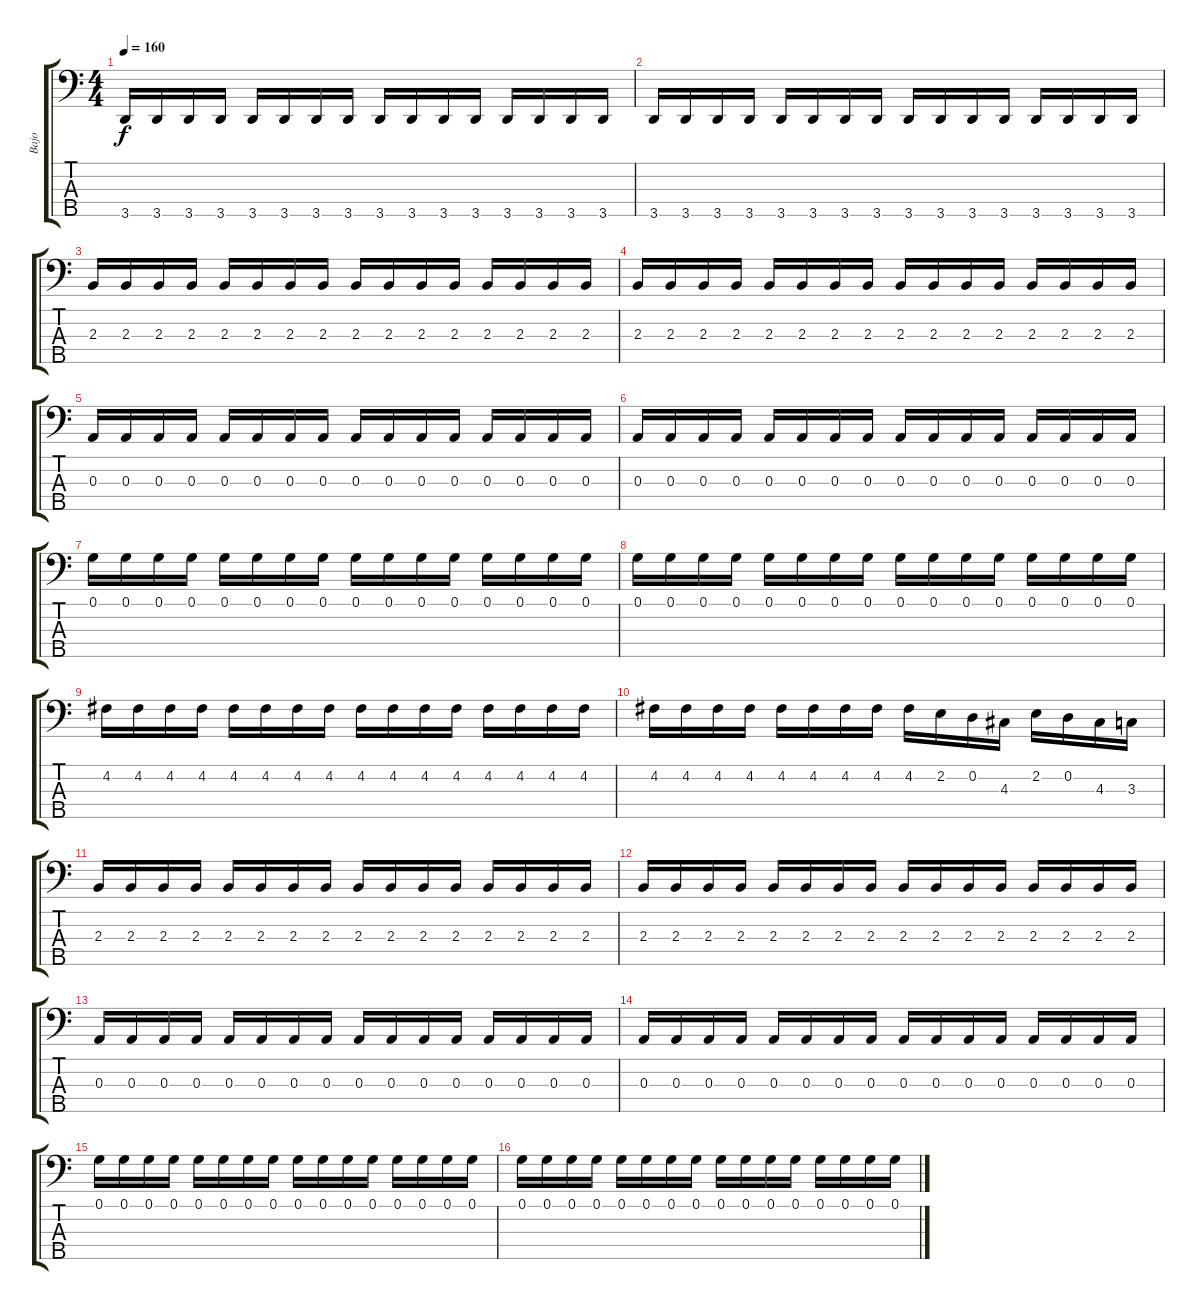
\track ("Bajo" "Bajo") {instrument electricbasspick}
\staff {score tabs}
\tuning (G2 D2 A1 E1 B0) {hide}
\ts (4 4)
\tempo 160
\clef f4
\ks c
3.5.16{dy f} 3.5.16 3.5.16 3.5.16 3.5.16 3.5.16 3.5.16 3.5.16 3.5.16 3.5.16 3.5.16 3.5.16 3.5.16 3.5.16 3.5.16 3.5.16 |
3.5.16 3.5.16 3.5.16 3.5.16 3.5.16 3.5.16 3.5.16 3.5.16 3.5.16 3.5.16 3.5.16 3.5.16 3.5.16 3.5.16 3.5.16 3.5.16 |
2.3.16 2.3.16 2.3.16 2.3.16 2.3.16 2.3.16 2.3.16 2.3.16 2.3.16 2.3.16 2.3.16 2.3.16 2.3.16 2.3.16 2.3.16 2.3.16 |
2.3.16 2.3.16 2.3.16 2.3.16 2.3.16 2.3.16 2.3.16 2.3.16 2.3.16 2.3.16 2.3.16 2.3.16 2.3.16 2.3.16 2.3.16 2.3.16 |
0.3.16 0.3.16 0.3.16 0.3.16 0.3.16 0.3.16 0.3.16 0.3.16 0.3.16 0.3.16 0.3.16 0.3.16 0.3.16 0.3.16 0.3.16 0.3.16 |
0.3.16 0.3.16 0.3.16 0.3.16 0.3.16 0.3.16 0.3.16 0.3.16 0.3.16 0.3.16 0.3.16 0.3.16 0.3.16 0.3.16 0.3.16 0.3.16 |
0.1.16 0.1.16 0.1.16 0.1.16 0.1.16 0.1.16 0.1.16 0.1.16 0.1.16 0.1.16 0.1.16 0.1.16 0.1.16 0.1.16 0.1.16 0.1.16 |
0.1.16 0.1.16 0.1.16 0.1.16 0.1.16 0.1.16 0.1.16 0.1.16 0.1.16 0.1.16 0.1.16 0.1.16 0.1.16 0.1.16 0.1.16 0.1.16 |
4.2.16 4.2.16 4.2.16 4.2.16 4.2.16 4.2.16 4.2.16 4.2.16 4.2.16 4.2.16 4.2.16 4.2.16 4.2.16 4.2.16 4.2.16 4.2.16 |
4.2.16 4.2.16 4.2.16 4.2.16 4.2.16 4.2.16 4.2.16 4.2.16 4.2.16 2.2.16 0.2.16 4.3.16 2.2.16 0.2.16 4.3.16 3.3.16 |
2.3.16 2.3.16 2.3.16 2.3.16 2.3.16 2.3.16 2.3.16 2.3.16 2.3.16 2.3.16 2.3.16 2.3.16 2.3.16 2.3.16 2.3.16 2.3.16 |
2.3.16 2.3.16 2.3.16 2.3.16 2.3.16 2.3.16 2.3.16 2.3.16 2.3.16 2.3.16 2.3.16 2.3.16 2.3.16 2.3.16 2.3.16 2.3.16 |
0.3.16 0.3.16 0.3.16 0.3.16 0.3.16 0.3.16 0.3.16 0.3.16 0.3.16 0.3.16 0.3.16 0.3.16 0.3.16 0.3.16 0.3.16 0.3.16 |
0.3.16 0.3.16 0.3.16 0.3.16 0.3.16 0.3.16 0.3.16 0.3.16 0.3.16 0.3.16 0.3.16 0.3.16 0.3.16 0.3.16 0.3.16 0.3.16 |
0.1.16 0.1.16 0.1.16 0.1.16 0.1.16 0.1.16 0.1.16 0.1.16 0.1.16 0.1.16 0.1.16 0.1.16 0.1.16 0.1.16 0.1.16 0.1.16 |
0.1.16 0.1.16 0.1.16 0.1.16 0.1.16 0.1.16 0.1.16 0.1.16 0.1.16 0.1.16 0.1.16 0.1.16 0.1.16 0.1.16 0.1.16 0.1.16
